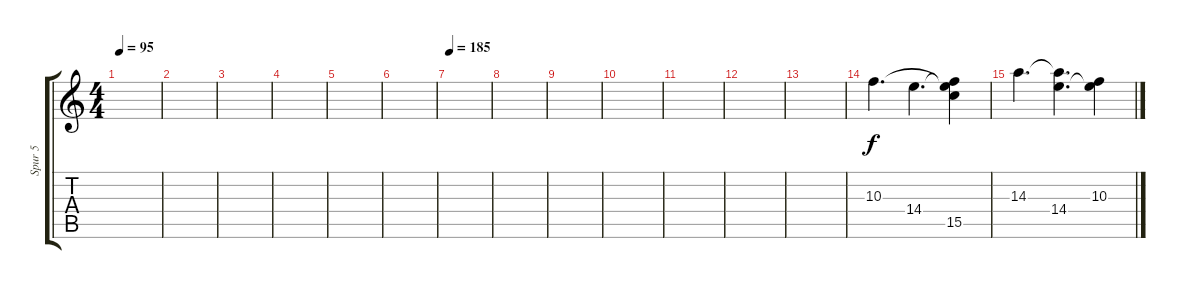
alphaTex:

\track ("Spur 5" "Spur 5") {instrument distortionguitar}
\staff {score tabs}
\tuning (E4 D4 G3 D3 A2 D2) {hide}
\ts (4 4)
\tempo 95
\clef g2
\ks c
|
|
|
|
|
|
\tempo 185
|
|
|
|
|
|
|
10.3.4{d} 14.4.4{d} (10.3{t} 14.4{t} 15.5).4 |
14.3.4{d} (14.3{t} 14.4).4{d} (10.3 14.4{t}).4
